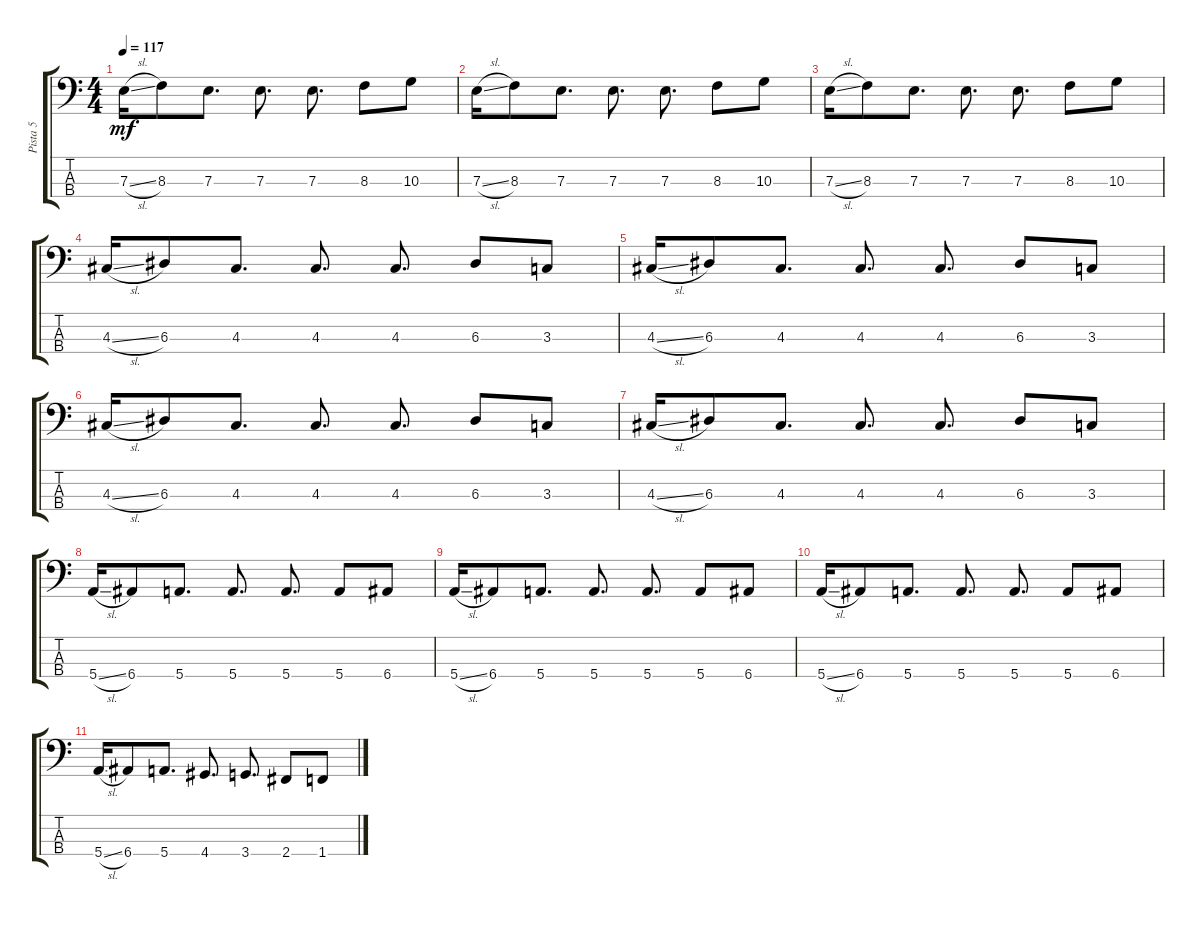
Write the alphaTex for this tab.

\track ("Pista 5" "Pista 5") {instrument electricbasspick}
\staff {score tabs}
\tuning (G2 D2 A1 E1) {hide}
\ts (4 4)
\tempo 117
\clef f4
\ks c
7.3{sl}.16{dy mf} 8.3.8 7.3.8{d} 7.3.8{d} 7.3.8{d} 8.3.8 10.3.8 |
7.3{sl}.16 8.3.8 7.3.8{d} 7.3.8{d} 7.3.8{d} 8.3.8 10.3.8 |
7.3{sl}.16 8.3.8 7.3.8{d} 7.3.8{d} 7.3.8{d} 8.3.8 10.3.8 |
4.3{sl}.16 6.3.8 4.3.8{d} 4.3.8{d} 4.3.8{d} 6.3.8 3.3.8 |
4.3{sl}.16 6.3.8 4.3.8{d} 4.3.8{d} 4.3.8{d} 6.3.8 3.3.8 |
4.3{sl}.16 6.3.8 4.3.8{d} 4.3.8{d} 4.3.8{d} 6.3.8 3.3.8 |
4.3{sl}.16 6.3.8 4.3.8{d} 4.3.8{d} 4.3.8{d} 6.3.8 3.3.8 |
5.4{sl}.16 6.4.8 5.4.8{d} 5.4.8{d} 5.4.8{d} 5.4.8 6.4.8 |
5.4{sl}.16 6.4.8 5.4.8{d} 5.4.8{d} 5.4.8{d} 5.4.8 6.4.8 |
5.4{sl}.16 6.4.8 5.4.8{d} 5.4.8{d} 5.4.8{d} 5.4.8 6.4.8 |
5.4{sl}.16 6.4.8 5.4.8{d} 4.4.8{d} 3.4.8{d} 2.4.8 1.4.8
